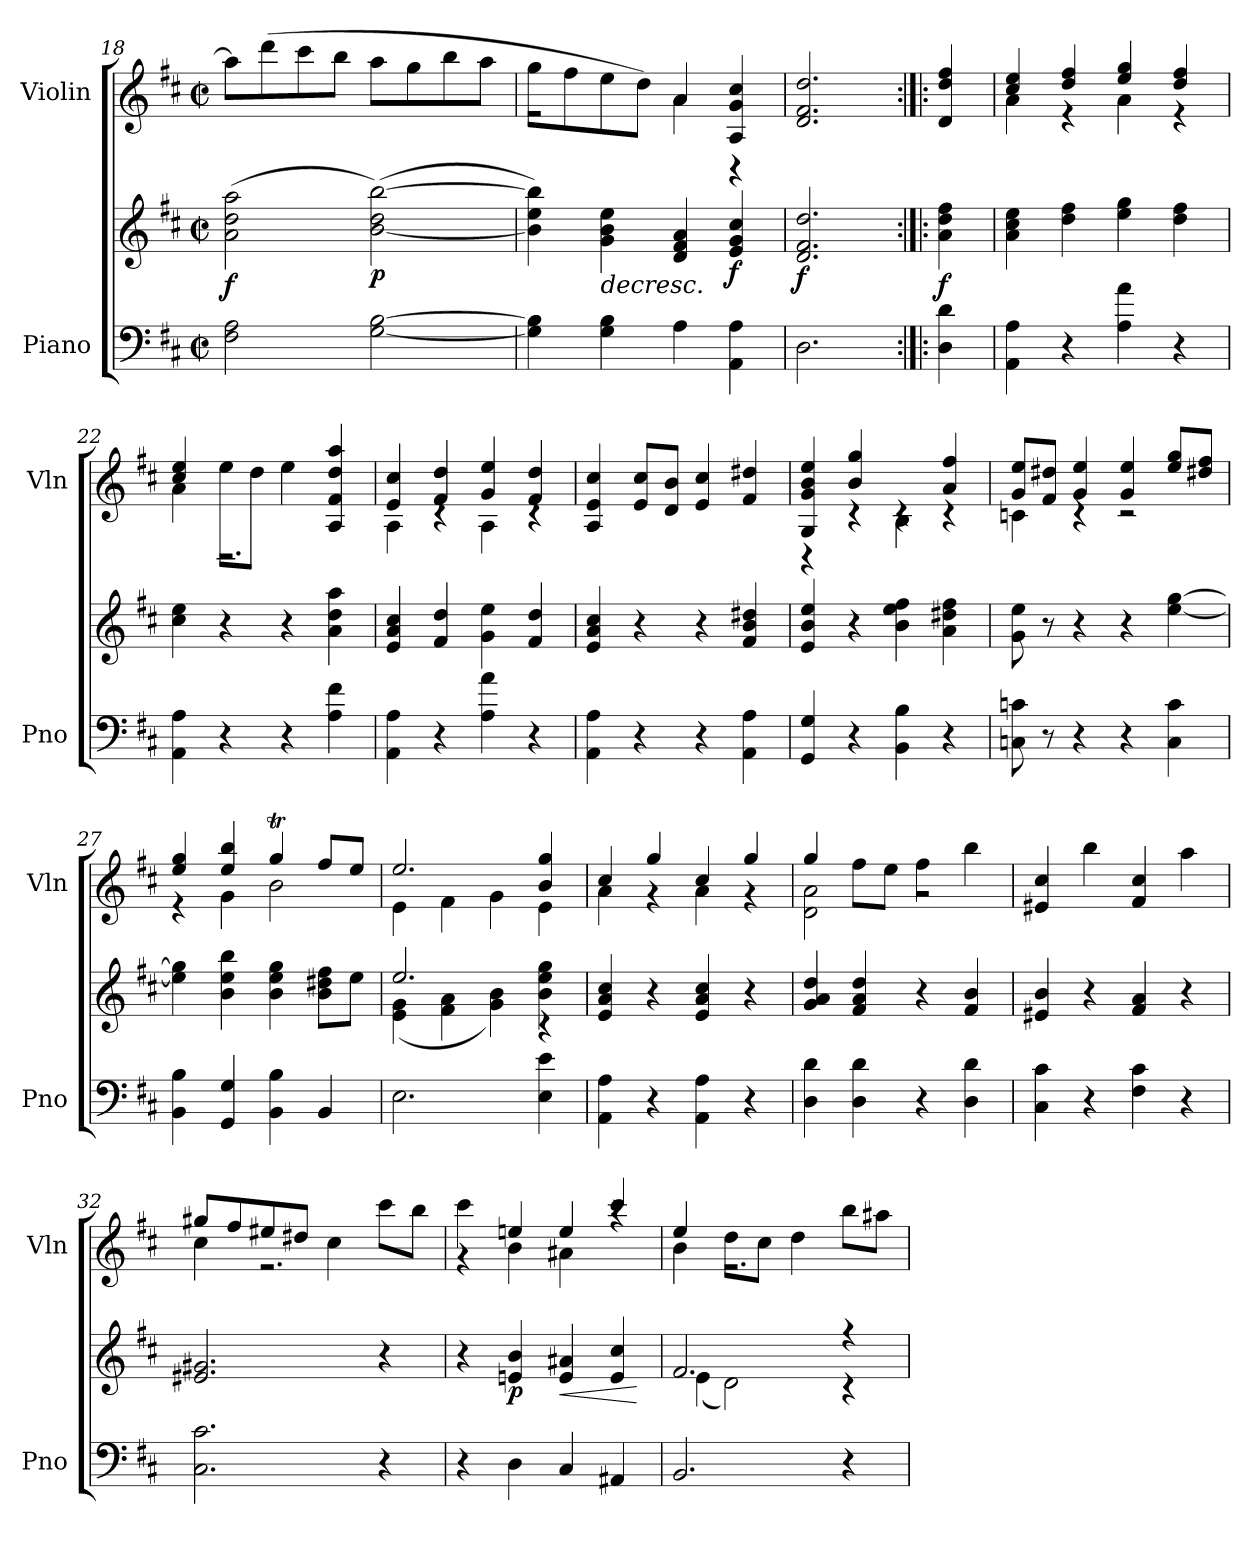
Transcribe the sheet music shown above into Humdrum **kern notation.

**kern	**kern	**dynam	**kern
*part2	*part2	*part2	*part1
*staff3	*staff2	*staff2/3	*staff1
*I"Piano	*	*	*I"Violin
*I'Pno	*	*	*I'Vln
*clefF4	*clefG2	*	*clefG2
*k[f#c#]	*k[f#c#]	*	*k[f#c#]
*M2/2	*M2/2	*	*M2/2
*met(c|)	*met(c|)	*	*met(c|)
=18	=18	=18	=18
!	!	!LO:DY:b	!
2F#\ 2A\	(>2a\ 2dd\ 2aa\	f	8aa\L]
.	.	.	(>8ddd\
.	.	.	8ccc#\
.	.	.	8bb\J
!	!	!LO:DY:b	!
[2G\ [2B\	(<[2b\ 2dd\ [2bb\)	p	8aa\L
.	.	.	8gg\
.	.	.	8bb\
.	.	.	8aa\J
=19	=19	=19	=19
*	*	*	*^
4G\] 4B\]	4b\] 4ee\ 4bb\])	.	8gg\L	2r
.	.	.	8ff#\	.
!	!	!LO:HP:b	!	!
4G\ 4B\	4g\ 4b\ 4ee\	>	8ee\	.
.	.	.	8dd\J)	.
4A\	4d/ 4f#/ 4a/	.	4a/	4a\
!	!	!LO:DY:b	!	!
4AA\ 4A\	4e/ 4g/ 4cc#/	f	4A/ 4g/ 4cc#/	4r
*	*	*	*v	*v
.	.	]	.
=19X1	=19X1	=19X1	=19X1
!	!	!LO:DY:b	!
2.D\	2.d/ 2.f#/ 2.dd/	f	2.d/ 2.f#/ 2.dd/
=20:|!|:	=20:|!|:	=20:|!|:	=20:|!|:
!	!	!LO:DY:b	!
4D\ 4d\	4a\ 4dd\ 4ff#\	f	4d/ 4dd/ 4ff#/
=21	=21	=21	=21
*	*	*	*^
4AA\ 4A\	4a\ 4cc#\ 4ee\	.	4cc#/ 4ee/	4a\
4r	4dd\ 4ff#\	.	4dd/ 4ff#/	4r
4A\ 4a\	4ee\ 4gg\	.	4ee/ 4gg/	4a\
4r	4dd\ 4ff#\	.	4dd/ 4ff#/	4r
=22	=22	=22	=22	=22
4AA\ 4A\	4cc#\ 4ee\	.	4cc#/ 4ee/	4a\
4r	4r	.	8ee\L	2.r
.	.	.	8dd\J	.
4r	4r	.	4ee\	.
4A\ 4f#\	4a\ 4dd\ 4aa\	.	4A/ 4f#/ 4dd/ 4aa/	.
=23	=23	=23	=23	=23
4AA\ 4A\	4e/ 4a/ 4cc#/	.	4e/ 4cc#/	4A\
4r	4f#/ 4dd/	.	4f#/ 4dd/	4rc
4A\ 4a\	4g\ 4ee\	.	4g/ 4ee/	4A\
4r	4f#/ 4dd/	.	4f#/ 4dd/	4rc
*	*	*	*v	*v
!!LO:PB:g=z
=24	=24	=24	=24
4AA\ 4A\	4e/ 4a/ 4cc#/	.	4A/ 4e/ 4cc#/
4r	4r	.	8e/ 8cc#/L
.	.	.	8d/ 8b/J
4r	4r	.	4e/ 4cc#/
4AA\ 4A\	4f#/ 4b/ 4dd#X/	.	4f#/ 4dd#X/
=25	=25	=25	=25
*	*	*	*^
4GG/ 4G/	4e/ 4b/ 4ee/	.	4G/ 4g/ 4b/ 4ee/	4r
4r	4r	.	4b/ 4gg/	4rc
4BB\ 4B\	4b\ 4ee\ 4ff#\	.	4rc	4B\
4r	4a\ 4dd#X\ 4ff#\	.	4a/ 4ff#/	4rc
=26	=26	=26	=26	=26
8Cn\ 8cn\	8g\ 8ee\	.	8g/ 8ee/L	4cn\
8r	8r	.	8f#/ 8dd#X/J	.
4r	4r	.	4g/ 4ee/	4rc
4r	4r	.	4g/ 4ee/	2rc
4C\ 4c\	[4ee\ [4gg\	.	8ee/ 8gg/L	.
.	.	.	8dd#X/ 8ff#/J	.
=27	=27	=27	=27	=27
4BB\ 4B\	4ee\] 4gg\]	.	4ee/ 4gg/	4r
4GG/ 4G/	4b\ 4ee\ 4bb\	.	4ee/ 4bb/	4g\
4BB\ 4B\	4b\ 4ee\ 4gg\	.	4ggT/	2b\
4BB/	8b\ 8dd#X\ 8ff#\L	.	8ff#/L	.
.	8ee\J	.	8ee/J	.
=28	=28	=28	=28	=28
*	*^	*	*	*
2.E\	2.ee/	(<4e\ 4g\	.	2.ee/	4e\
.	.	4f#\ 4a\	.	.	4f#\
.	.	4g\ 4b\)	.	.	4g\
4E\ 4e\	4b\ 4ee\ 4gg\	4r	.	4b/ 4gg/	4e\
*	*v	*v	*	*	*
=29	=29	=29	=29	=29
4AA\ 4A\	4e/ 4a/ 4cc#/	.	4cc#/	4a\
4r	4r	.	4gg/	4r
4AA\ 4A\	4e/ 4a/ 4cc#/	.	4cc#/	4a\
4r	4r	.	4gg/	4r
=30	=30	=30	=30	=30
4D\ 4d\	4g/ 4a/ 4dd/	.	4gg/	2d\ 2a\
4D\ 4d\	4f#/ 4a/ 4dd/	.	8ff#\L	.
.	.	.	8ee\J	.
4r	4r	.	4ff#\	2r
4D\ 4d\	4f#/ 4b/	.	4bb\	.
*	*	*	*v	*v
=31	=31	=31	=31
4C#\ 4c#\	4e#X/ 4b/	.	4e#X/ 4cc#/
4r	4r	.	4bb\
4F#\ 4c#\	4f#/ 4a/	.	4f#/ 4cc#/
4r	4r	.	4aa\
!!LO:LB:g=z
=32	=32	=32	=32
*	*	*	*^
2.C#\ 2.c#\	2.e#X/ 2.g#X/	.	8gg#X/L	4cc#\
.	.	.	8ff#/	.
.	.	.	8ee#X/	2.r
.	.	.	8dd#X/J	.
.	.	.	4cc#\	.
4r	4r	.	8ccc#\L	.
.	.	.	8bb\J	.
=33	=33	=33	=33	=33
4r	4r	.	4ccc#\	4r
!	!	!LO:DY:b	!	!
4D\	4en/ 4b/	p	4een/	4b\
!	!	!LO:HP:b	!	!
4C#/	4e/ 4a#X/	<	4ee/	4a#X\
4AA#X/	4e/ 4cc#/	.	4ccc#/	4raa
*	*	*	*v	*v
.	.	[	.
=34	=34	=34	=34
*	*^	*	*^
2.BB/	2.f#/	(<4e\	.	4ee/	4b\
.	.	2d\)	.	8dd\L	2.r
.	.	.	.	8cc#\J	.
.	.	.	.	4dd\	.
4r	4r	4r	.	8bb\L	.
.	.	.	.	8aa#X\J	.
*	*v	*v	*	*	*
*	*	*	*v	*v
=	=	=	=
*-	*-	*-	*-
